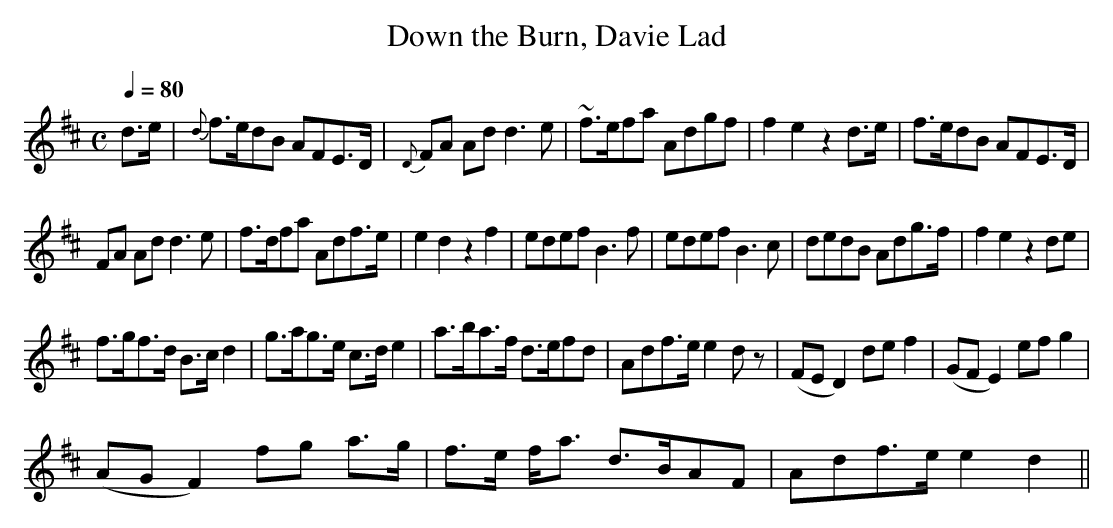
X:1
T:Down the Burn, Davie Lad
M:C
L:1/8
Q:1/4=80
K:D
d>e|{d}f>edB AFE>D|{D}FA Ad d3e|~f>efa Adgf|f2e2 z2 d>e|f>edB AFE>D|
FA Ad d3e|f>dfa Adf>e|e2d2 z2 f2|edef B3f|edef B3c|dedB Adg>f|f2e2 z2 de|
f>gf>d B>cd2|g>ag>e c>de2|a>ba>f d>efd|Adf>e e2d z|(FED2) def2|(GFE2) efg2|
(AGF2) fg a>g|f>e f<a d>BAF|Adf>e e2d2||
